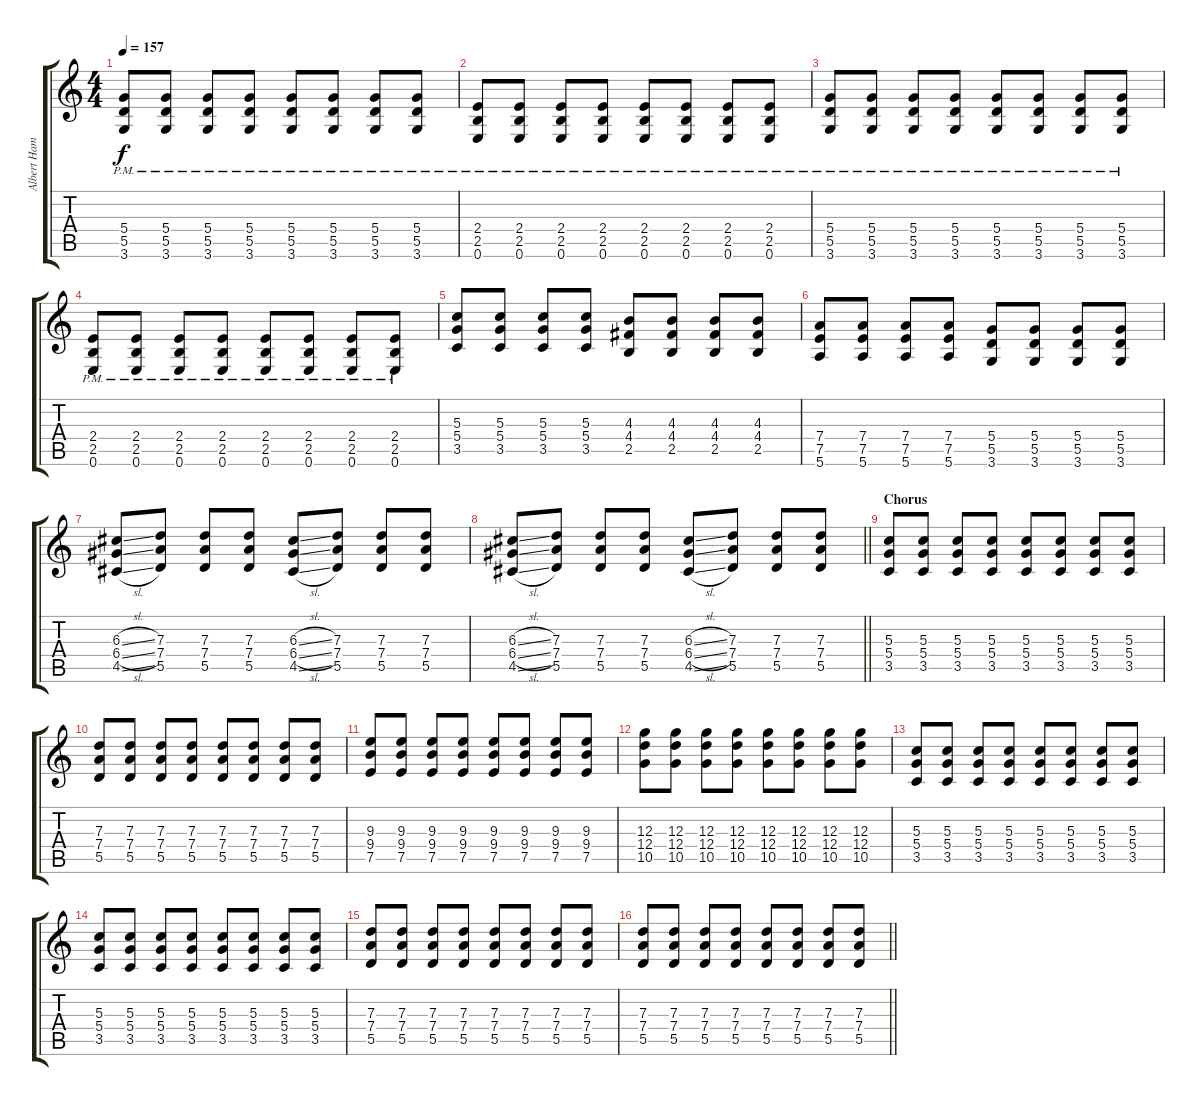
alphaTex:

\track ("Albert Hammond Jr. - Rhythm Guitar" "Albert Ham") {instrument overdrivenguitar}
\staff {score tabs}
\tuning (E4 B3 G3 D3 A2 E2) {hide}
\ts (4 4)
\tempo 157
\clef g2
\ks c
(5.4{pm} 5.5{pm} 3.6{pm}).8{dy f volume 10} (5.4{pm} 5.5{pm} 3.6{pm}).8 (5.4{pm} 5.5{pm} 3.6{pm}).8 (5.4{pm} 5.5{pm} 3.6{pm}).8 (5.4{pm} 5.5{pm} 3.6{pm}).8 (5.4{pm} 5.5{pm} 3.6{pm}).8 (5.4{pm} 5.5{pm} 3.6{pm}).8 (5.4{pm} 5.5{pm} 3.6{pm}).8 |
(2.4{pm} 2.5{pm} 0.6{pm}).8 (2.4{pm} 2.5{pm} 0.6{pm}).8 (2.4{pm} 2.5{pm} 0.6{pm}).8 (2.4{pm} 2.5{pm} 0.6{pm}).8 (2.4{pm} 2.5{pm} 0.6{pm}).8 (2.4{pm} 2.5{pm} 0.6{pm}).8 (2.4{pm} 2.5{pm} 0.6{pm}).8 (2.4{pm} 2.5{pm} 0.6{pm}).8 |
(5.4{pm} 5.5{pm} 3.6{pm}).8 (5.4{pm} 5.5{pm} 3.6{pm}).8 (5.4{pm} 5.5{pm} 3.6{pm}).8 (5.4{pm} 5.5{pm} 3.6{pm}).8 (5.4{pm} 5.5{pm} 3.6{pm}).8 (5.4{pm} 5.5{pm} 3.6{pm}).8 (5.4{pm} 5.5{pm} 3.6{pm}).8 (5.4{pm} 5.5{pm} 3.6{pm}).8 |
(2.4{pm} 2.5{pm} 0.6{pm}).8 (2.4{pm} 2.5{pm} 0.6{pm}).8 (2.4{pm} 2.5{pm} 0.6{pm}).8 (2.4{pm} 2.5{pm} 0.6{pm}).8 (2.4{pm} 2.5{pm} 0.6{pm}).8 (2.4{pm} 2.5{pm} 0.6{pm}).8 (2.4{pm} 2.5{pm} 0.6{pm}).8 (2.4{pm} 2.5{pm} 0.6{pm}).8 |
(5.3 5.4 3.5).8{volume 13} (5.3 5.4 3.5).8 (5.3 5.4 3.5).8 (5.3 5.4 3.5).8 (4.3 4.4 2.5).8 (4.3 4.4 2.5).8 (4.3 4.4 2.5).8 (4.3 4.4 2.5).8 |
(7.4 7.5 5.6).8 (7.4 7.5 5.6).8 (7.4 7.5 5.6).8 (7.4 7.5 5.6).8 (5.4 5.5 3.6).8 (5.4 5.5 3.6).8 (5.4 5.5 3.6).8 (5.4 5.5 3.6).8 |
(6.3{sl} 6.4{sl} 4.5{sl}).8 (7.3 7.4 5.5).8 (7.3 7.4 5.5).8 (7.3 7.4 5.5).8 (6.3{sl} 6.4{sl} 4.5{sl}).8 (7.3 7.4 5.5).8 (7.3 7.4 5.5).8 (7.3 7.4 5.5).8 |
\barLineRight lightlight
(6.3{sl} 6.4{sl} 4.5{sl}).8 (7.3 7.4 5.5).8 (7.3 7.4 5.5).8 (7.3 7.4 5.5).8 (6.3{sl} 6.4{sl} 4.5{sl}).8 (7.3 7.4 5.5).8 (7.3 7.4 5.5).8 (7.3 7.4 5.5).8 |
\section ("" "Chorus")
(5.3 5.4 3.5).8 (5.3 5.4 3.5).8 (5.3 5.4 3.5).8 (5.3 5.4 3.5).8 (5.3 5.4 3.5).8 (5.3 5.4 3.5).8 (5.3 5.4 3.5).8 (5.3 5.4 3.5).8 |
(7.3 7.4 5.5).8 (7.3 7.4 5.5).8 (7.3 7.4 5.5).8 (7.3 7.4 5.5).8 (7.3 7.4 5.5).8 (7.3 7.4 5.5).8 (7.3 7.4 5.5).8 (7.3 7.4 5.5).8 |
(9.3 9.4 7.5).8 (9.3 9.4 7.5).8 (9.3 9.4 7.5).8 (9.3 9.4 7.5).8 (9.3 9.4 7.5).8 (9.3 9.4 7.5).8 (9.3 9.4 7.5).8 (9.3 9.4 7.5).8 |
(12.3 12.4 10.5).8 (12.3 12.4 10.5).8 (12.3 12.4 10.5).8 (12.3 12.4 10.5).8 (12.3 12.4 10.5).8 (12.3 12.4 10.5).8 (12.3 12.4 10.5).8 (12.3 12.4 10.5).8 |
(5.3 5.4 3.5).8 (5.3 5.4 3.5).8 (5.3 5.4 3.5).8 (5.3 5.4 3.5).8 (5.3 5.4 3.5).8 (5.3 5.4 3.5).8 (5.3 5.4 3.5).8 (5.3 5.4 3.5).8 |
(5.3 5.4 3.5).8 (5.3 5.4 3.5).8 (5.3 5.4 3.5).8 (5.3 5.4 3.5).8 (5.3 5.4 3.5).8 (5.3 5.4 3.5).8 (5.3 5.4 3.5).8 (5.3 5.4 3.5).8 |
(7.3 7.4 5.5).8 (7.3 7.4 5.5).8 (7.3 7.4 5.5).8 (7.3 7.4 5.5).8 (7.3 7.4 5.5).8 (7.3 7.4 5.5).8 (7.3 7.4 5.5).8 (7.3 7.4 5.5).8 |
\barLineRight lightlight
(7.3 7.4 5.5).8 (7.3 7.4 5.5).8 (7.3 7.4 5.5).8 (7.3 7.4 5.5).8 (7.3 7.4 5.5).8 (7.3 7.4 5.5).8 (7.3 7.4 5.5).8 (7.3 7.4 5.5).8
